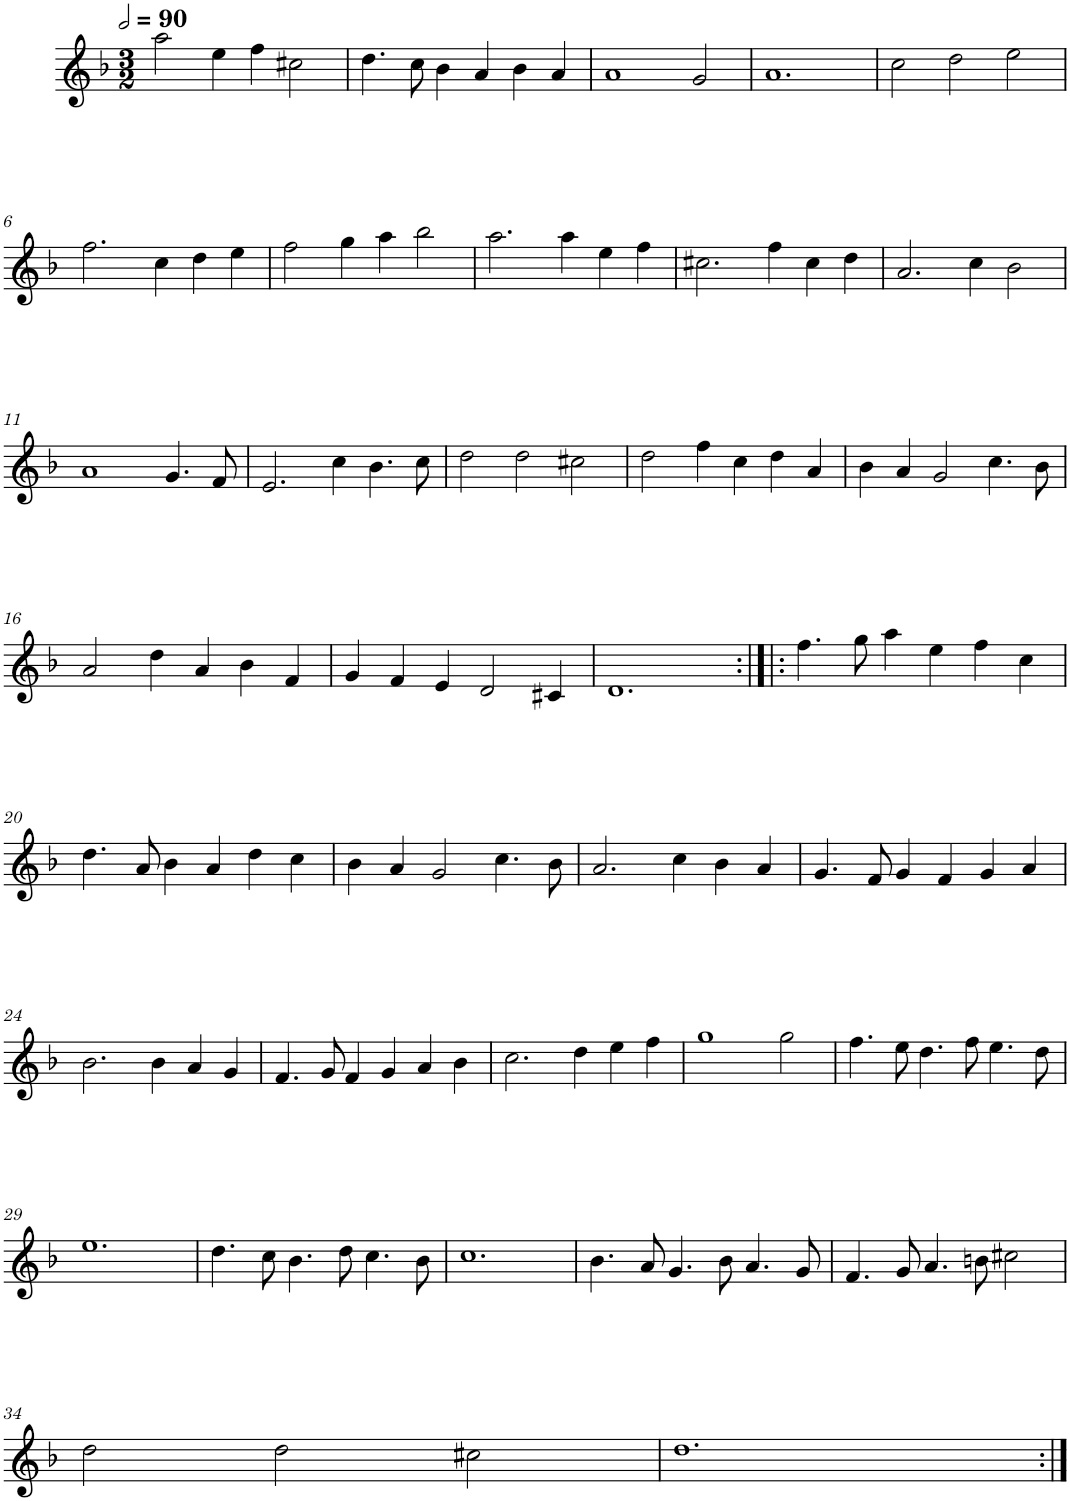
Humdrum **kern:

**kern
*part1
*staff1
*I"Quatre parties
*clefG2
*k[b-]
*M3/2
*MM180
=1
2aa\
4ee\
4ff\
2cc#X\
=2
4.dd\
8cc\
4b-\
4a/
4b-\
4a/
=3
1a
2g/
=4
1.a
=5
2cc\
2dd\
2ee\
!!LO:LB:g=z
=6
2.ff\
4cc\
4dd\
4ee\
=7
2ff\
4gg\
4aa\
2bb-\
=8
2.aa\
4aa\
4ee\
4ff\
=9
2.cc#X\
4ff\
4cc#\
4dd\
=10
2.a/
4cc\
2b-\
!!LO:LB:g=z
=11
1a
4.g/
8f/
=12
2.e/
4cc\
4.b-\
8cc\
=13
2dd\
2dd\
2cc#X\
=14
2dd\
4ff\
4cc\
4dd\
4a/
=15
4b-\
4a/
2g/
4.cc\
8b-\
!!LO:LB:g=z
=16
2a/
4dd\
4a/
4b-\
4f/
=17
4g/
4f/
4e/
2d/
4c#X/
=18
1.d
=19:|!|:
4.ff\
8gg\
4aa\
4ee\
4ff\
4cc\
!!LO:LB:g=z
=20
4.dd\
8a/
4b-\
4a/
4dd\
4cc\
=21
4b-\
4a/
2g/
4.cc\
8b-\
=22
2.a/
4cc\
4b-\
4a/
=23
4.g/
8f/
4g/
4f/
4g/
4a/
!!LO:LB:g=z
=24
2.b-\
4b-\
4a/
4g/
=25
4.f/
8g/
4f/
4g/
4a/
4b-\
=26
2.cc\
4dd\
4ee\
4ff\
=27
1gg
2gg\
=28
4.ff\
8ee\
4.dd\
8ff\
4.ee\
8dd\
!!LO:LB:g=z
=29
1.ee
=30
4.dd\
8cc\
4.b-\
8dd\
4.cc\
8b-\
=31
1.cc
=32
4.b-\
8a/
4.g/
8b-\
4.a/
8g/
=33
4.f/
8g/
4.a/
8bn\
2cc#X\
!!LO:LB:g=z
=34
2dd\
2dd\
2cc#X\
=35
1.dd
=:|!
*-
